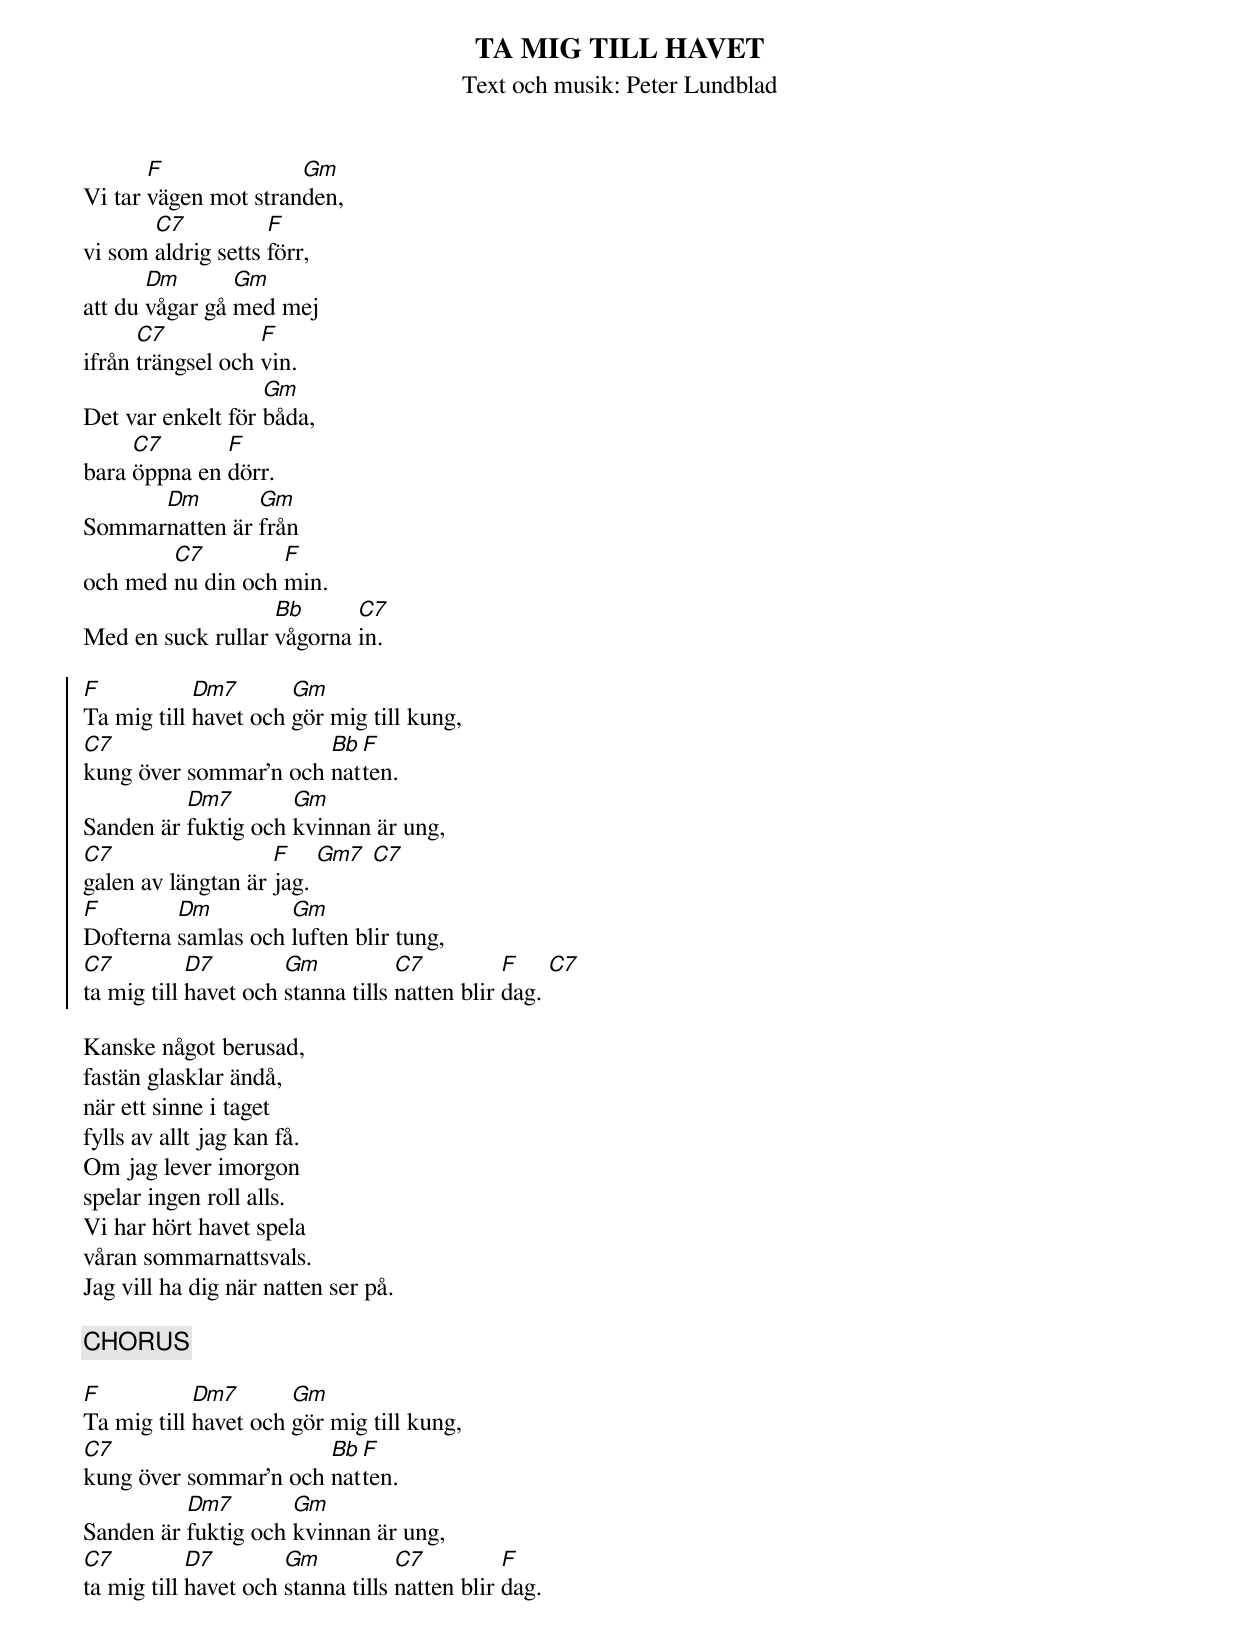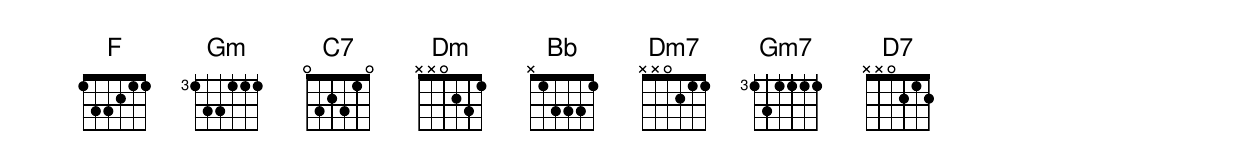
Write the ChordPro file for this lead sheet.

{t:TA MIG TILL HAVET}
{st:Text och musik: Peter Lundblad}
Vi tar [F]vägen mot stran[Gm]den,
vi som [C7]aldrig setts [F]förr,
att du [Dm]vågar gå [Gm]med mej
ifrån [C7]trängsel och [F]vin.
Det var enkelt för [Gm]båda,
bara [C7]öppna en [F]dörr.
Sommar[Dm]natten är [Gm]från
och med [C7]nu din och [F]min.
Med en suck rullar [Bb]vågorna [C7]in.

{soc}
[F]Ta mig till [Dm7]havet och [Gm]gör mig till kung,
[C7]kung över sommar'n och [Bb]nat[F]ten.
Sanden är [Dm7]fuktig och [Gm]kvinnan är ung,
[C7]galen av längtan är [F]jag. [Gm7] [C7]
[F]Dofterna [Dm]samlas och [Gm]luften blir tung,
[C7]ta mig till [D7]havet och [Gm]stanna tills [C7]natten blir [F]dag. [C7]
{eoc}

Kanske något berusad,
fastän glasklar ändå,
när ett sinne i taget
fylls av allt jag kan få.
Om jag lever imorgon
spelar ingen roll alls.
Vi har hört havet spela
våran sommarnattsvals.
Jag vill ha dig när natten ser på.

{c:CHORUS}

[F]Ta mig till [Dm7]havet och [Gm]gör mig till kung,
[C7]kung över sommar'n och [Bb]nat[F]ten.
Sanden är [Dm7]fuktig och [Gm]kvinnan är ung,
[C7]ta mig till [D7]havet och [Gm]stanna tills [C7]natten blir [F]dag.
